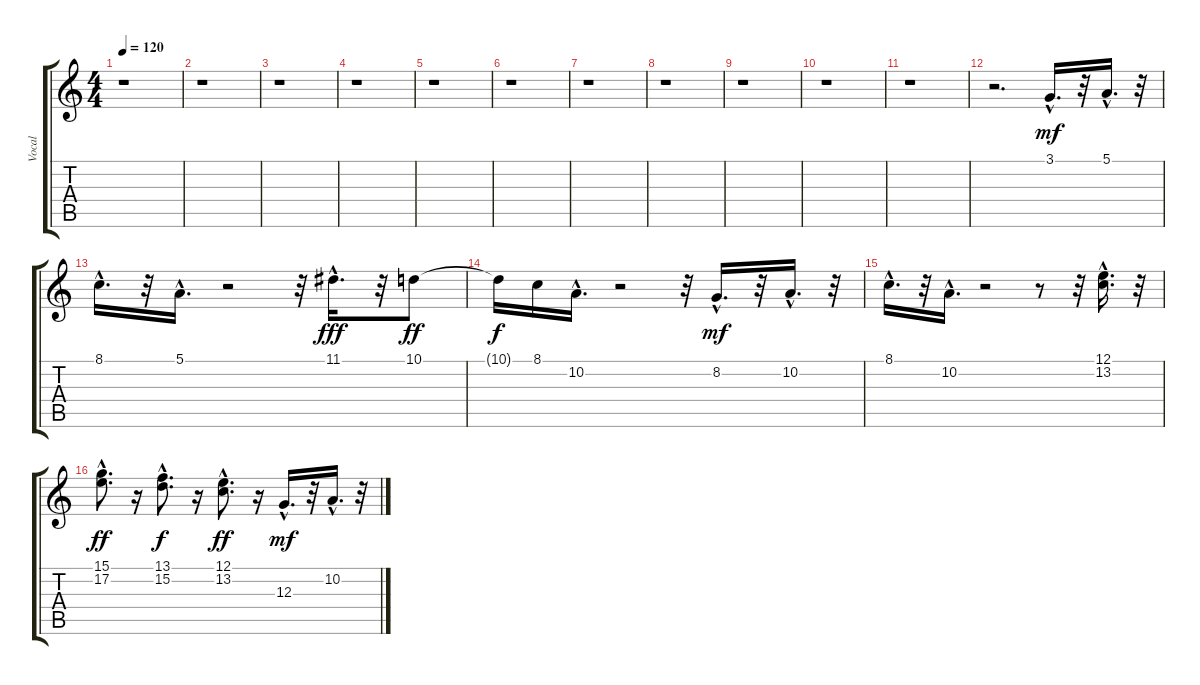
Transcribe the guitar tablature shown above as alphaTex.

\track ("Vocal" "Vocal") {instrument brasssection}
\staff {score tabs}
\tuning (E4 B3 G3 D3 A2 E2) {hide}
\ts (4 4)
\tempo 120
\clef g2
\ks c
r.1{dy mf instrument brasssection} |
r.1 |
r.1 |
r.1 |
r.1 |
r.1 |
r.1 |
r.1 |
r.1 |
r.1 |
r.1 |
r.2{d} 3.1{hac}.16{d} r.32 5.1{hac}.16{d} r.32 |
8.1{hac}.16{d} r.32 5.1{hac}.16{d} r.2 r.32 11.1{hac}.16{d dy fff} r.32 10.1.8{dy ff} |
10.1{t}.16{dy f} 8.1.16 10.2{hac}.16{d} r.2 r.32 8.2{hac}.16{d dy mf} r.32 10.2{hac}.16{d} r.32 |
8.1{hac}.16{d} r.32 10.2{hac}.16{d} r.2 r.8 r.32 (12.1{hac} 13.2{hac}).16{d} r.32 |
(15.1{hac} 17.2{hac}).8{d dy ff} r.16 (13.1{hac} 15.2{hac}).8{d dy f} r.16 (12.1{hac} 13.2{hac}).8{d dy ff} r.16 12.3{hac}.16{d dy mf} r.32 10.2{hac}.16{d} r.32
